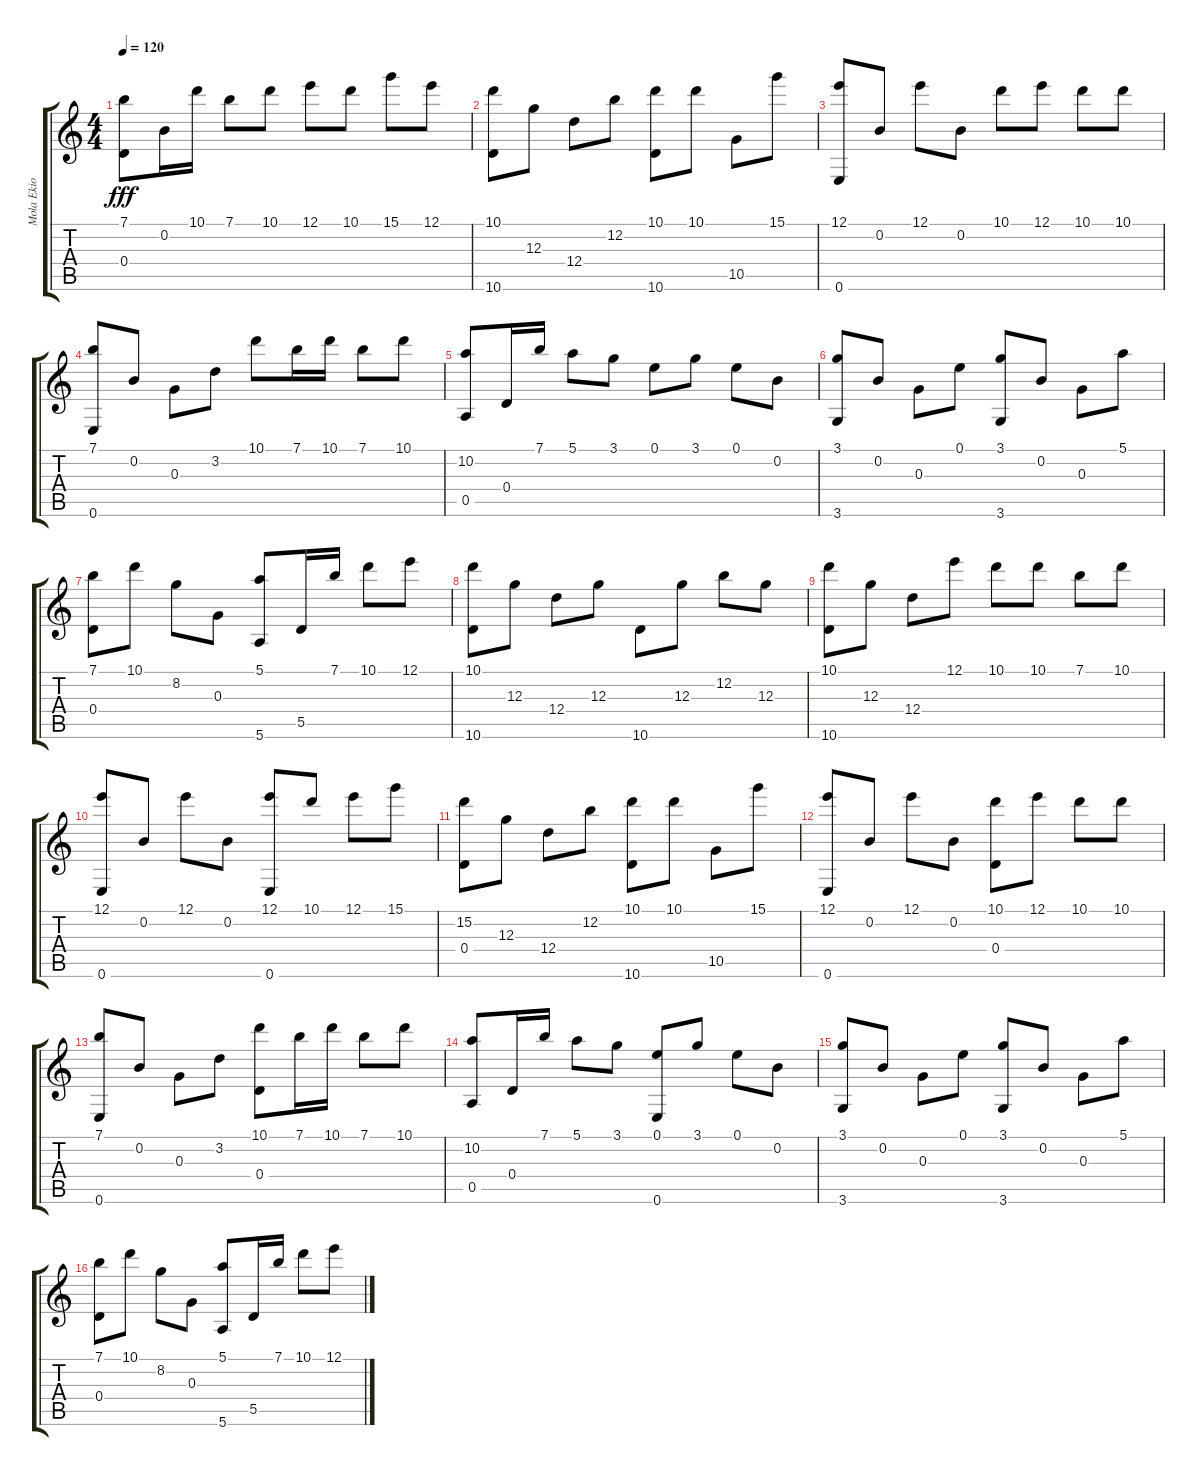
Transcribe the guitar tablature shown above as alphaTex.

\track ("Mola Ekio" "Mola Ekio") {instrument acousticguitarnylon}
\staff {score tabs}
\tuning (E4 B3 G3 D3 A2 E2) {hide}
\ts (4 4)
\tempo 120
\clef g2
\ks c
(7.1 0.4).8{dy fff} 0.2.16 10.1.16 7.1.8 10.1.8 12.1.8 10.1.8 15.1.8 12.1.8 |
(10.1 10.6).8 12.3.8 12.4.8 12.2.8 (10.1 10.6).8 10.1.8 10.5.8 15.1.8 |
(12.1 0.6).8 0.2.8 12.1.8 0.2.8 10.1.8 12.1.8 10.1.8 10.1.8 |
(7.1 0.6).8 0.2.8 0.3.8 3.2.8 10.1.8 7.1.16 10.1.16 7.1.8 10.1.8 |
(10.2 0.5).8 0.4.16 7.1.16 5.1.8 3.1.8 0.1.8 3.1.8 0.1.8 0.2.8 |
(3.1 3.6).8 0.2.8 0.3.8 0.1.8 (3.1 3.6).8 0.2.8 0.3.8 5.1.8 |
(7.1 0.4).8 10.1.8 8.2.8 0.3.8 (5.1 5.6).8 5.5.16 7.1.16 10.1.8 12.1.8 |
(10.1 10.6).8 12.3.8 12.4.8 12.3.8 10.6.8 12.3.8 12.2.8 12.3.8 |
(10.1 10.6).8 12.3.8 12.4.8 12.1.8 10.1.8 10.1.8 7.1.8 10.1.8 |
(12.1 0.6).8 0.2.8 12.1.8 0.2.8 (12.1 0.6).8 10.1.8 12.1.8 15.1.8 |
(15.2 0.4).8 12.3.8 12.4.8 12.2.8 (10.1 10.6).8 10.1.8 10.5.8 15.1.8 |
(12.1 0.6).8 0.2.8 12.1.8 0.2.8 (10.1 0.4).8 12.1.8 10.1.8 10.1.8 |
(7.1 0.6).8 0.2.8 0.3.8 3.2.8 (10.1 0.4).8 7.1.16 10.1.16 7.1.8 10.1.8 |
(10.2 0.5).8 0.4.16 7.1.16 5.1.8 3.1.8 (0.1 0.6).8 3.1.8 0.1.8 0.2.8 |
(3.1 3.6).8 0.2.8 0.3.8 0.1.8 (3.1 3.6).8 0.2.8 0.3.8 5.1.8 |
(7.1 0.4).8 10.1.8 8.2.8 0.3.8 (5.1 5.6).8 5.5.16 7.1.16 10.1.8 12.1.8
